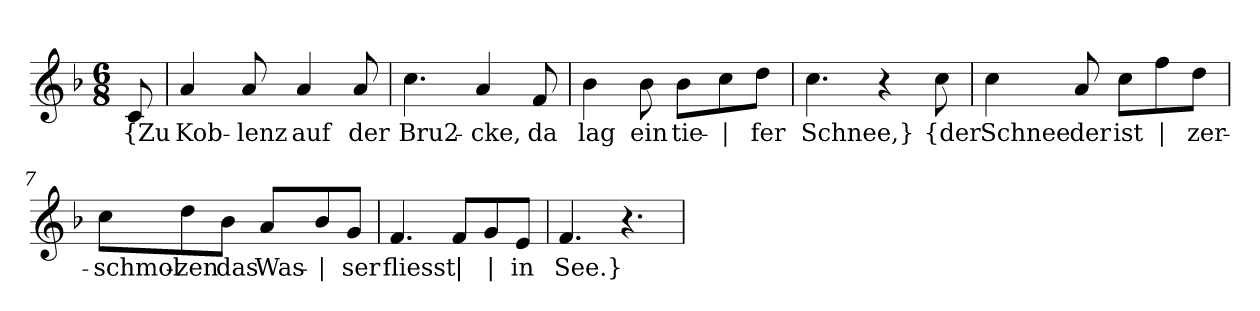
**kern	**text
*part1	*part1
*staff1	*staff1
*clefG2	*
*k[b-]	*
*M6/8	*
=1	=1
!	!LO:LY:b
8c/	{Zu
=2	=2
!	!LO:LY:b
4a/	Kob-
!	!LO:LY:b
8a/	-lenz
!	!LO:LY:b
4a/	auf
!	!LO:LY:b
8a/	der
=3	=3
!	!LO:LY:b
4.cc\	Bru2-
!	!LO:LY:b
4a/	-cke,
!	!LO:LY:b
8f/	da
=4	=4
!	!LO:LY:b
4b-\	lag
!	!LO:LY:b
8b-\	ein
!	!LO:LY:b
8b-\L	tie-
!	!LO:LY:b
8cc\	|
!	!LO:LY:b
8dd\J	-fer
=5	=5
!	!LO:LY:b
4.cc\	Schnee,}
4r	.
!	!LO:LY:b
8cc\	{der
=6	=6
!	!LO:LY:b
4cc\	Schnee
!	!LO:LY:b
8a/	der
!	!LO:LY:b
8cc\L	ist
!	!LO:LY:b
8ff\	|
!	!LO:LY:b
8dd\J	zer-
!!LO:LB:g=z
=7	=7
!	!LO:LY:b
8cc\L	-schmol-
!	!LO:LY:b
8dd\	-zen
!	!LO:LY:b
8b-\J	das
!	!LO:LY:b
8a/L	Was-
!	!LO:LY:b
8b-/	|
!	!LO:LY:b
8g/J	-ser
=8	=8
!	!LO:LY:b
4.f/	fliesst
!	!LO:LY:b
8f/L	|
!	!LO:LY:b
8g/	|
!	!LO:LY:b
8e/J	in
=9	=9
!	!LO:LY:b
4.f/	See.}
4.r	.
=	=
*-	*-
